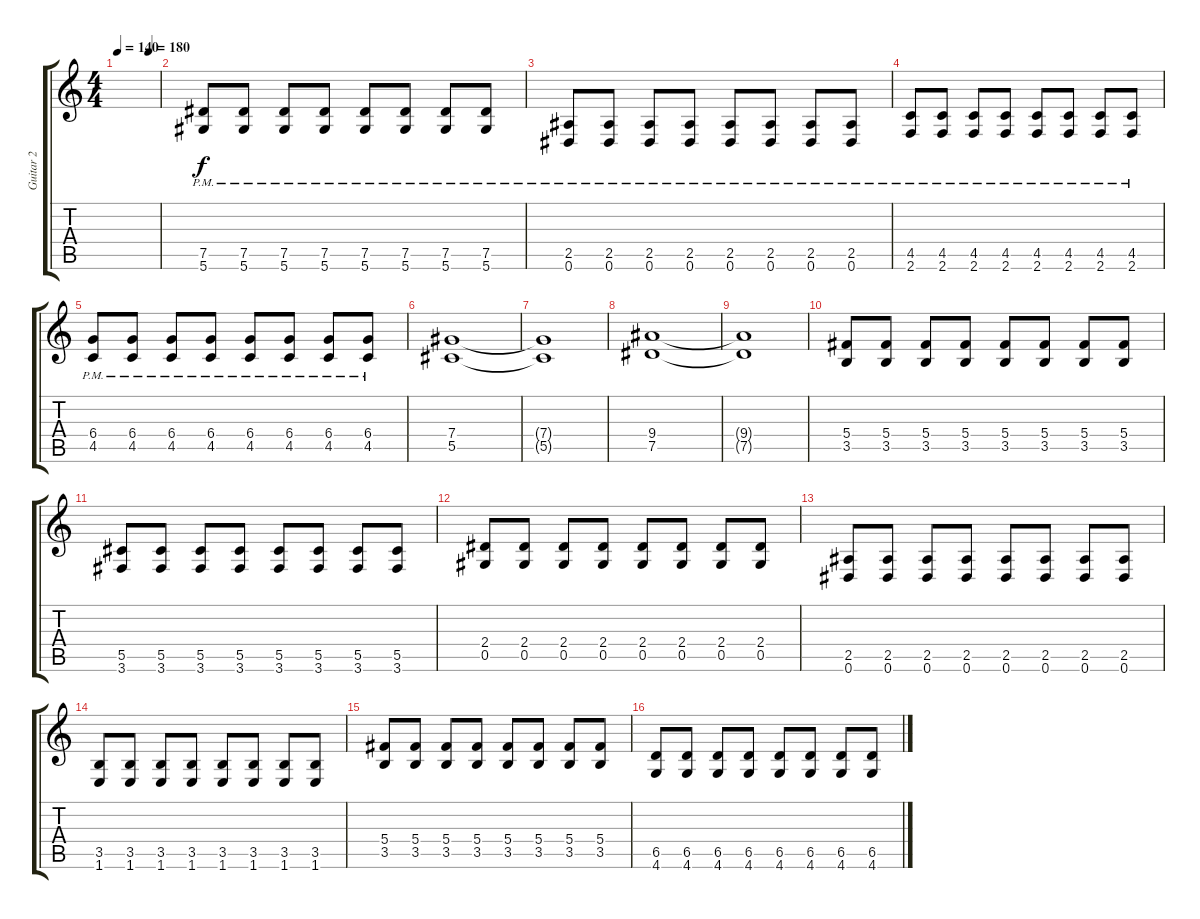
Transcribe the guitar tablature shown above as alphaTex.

\track ("Guitar 2" "Guitar 2") {instrument overdrivenguitar}
\staff {score tabs}
\tuning (Eb4 Bb3 Gb3 Db3 Ab2 Eb2) {hide}
\ts (4 4)
\tempo 140
\tempo (180 0.75)
\clef g2
\ks c
|
(7.5{pm} 5.6{pm}).8 (7.5{pm} 5.6{pm}).8 (7.5{pm} 5.6{pm}).8 (7.5{pm} 5.6{pm}).8 (7.5{pm} 5.6{pm}).8 (7.5{pm} 5.6{pm}).8 (7.5{pm} 5.6{pm}).8 (7.5{pm} 5.6{pm}).8 |
(2.5{pm} 0.6{pm}).8 (2.5{pm} 0.6{pm}).8 (2.5{pm} 0.6{pm}).8 (2.5{pm} 0.6{pm}).8 (2.5{pm} 0.6{pm}).8 (2.5{pm} 0.6{pm}).8 (2.5{pm} 0.6{pm}).8 (2.5{pm} 0.6{pm}).8 |
(4.5{pm} 2.6{pm}).8 (4.5{pm} 2.6{pm}).8 (4.5{pm} 2.6{pm}).8 (4.5{pm} 2.6{pm}).8 (4.5{pm} 2.6{pm}).8 (4.5{pm} 2.6{pm}).8 (4.5{pm} 2.6{pm}).8 (4.5{pm} 2.6{pm}).8 |
(6.4{pm} 4.5{pm}).8 (6.4{pm} 4.5{pm}).8 (6.4{pm} 4.5{pm}).8 (6.4{pm} 4.5{pm}).8 (6.4{pm} 4.5{pm}).8 (6.4{pm} 4.5{pm}).8 (6.4{pm} 4.5{pm}).8 (6.4{pm} 4.5{pm}).8 |
(7.4 5.5).1 |
(7.4{t} 5.5{t}).1 |
(9.4 7.5).1 |
(9.4{t} 7.5{t}).1 |
(5.4 3.5).8 (5.4 3.5).8 (5.4 3.5).8 (5.4 3.5).8 (5.4 3.5).8 (5.4 3.5).8 (5.4 3.5).8 (5.4 3.5).8 |
(5.5 3.6).8 (5.5 3.6).8 (5.5 3.6).8 (5.5 3.6).8 (5.5 3.6).8 (5.5 3.6).8 (5.5 3.6).8 (5.5 3.6).8 |
(2.4 0.5).8 (2.4 0.5).8 (2.4 0.5).8 (2.4 0.5).8 (2.4 0.5).8 (2.4 0.5).8 (2.4 0.5).8 (2.4 0.5).8 |
(2.5 0.6).8 (2.5 0.6).8 (2.5 0.6).8 (2.5 0.6).8 (2.5 0.6).8 (2.5 0.6).8 (2.5 0.6).8 (2.5 0.6).8 |
(3.5 1.6).8 (3.5 1.6).8 (3.5 1.6).8 (3.5 1.6).8 (3.5 1.6).8 (3.5 1.6).8 (3.5 1.6).8 (3.5 1.6).8 |
(5.4 3.5).8 (5.4 3.5).8 (5.4 3.5).8 (5.4 3.5).8 (5.4 3.5).8 (5.4 3.5).8 (5.4 3.5).8 (5.4 3.5).8 |
(6.5 4.6).8 (6.5 4.6).8 (6.5 4.6).8 (6.5 4.6).8 (6.5 4.6).8 (6.5 4.6).8 (6.5 4.6).8 (6.5 4.6).8
